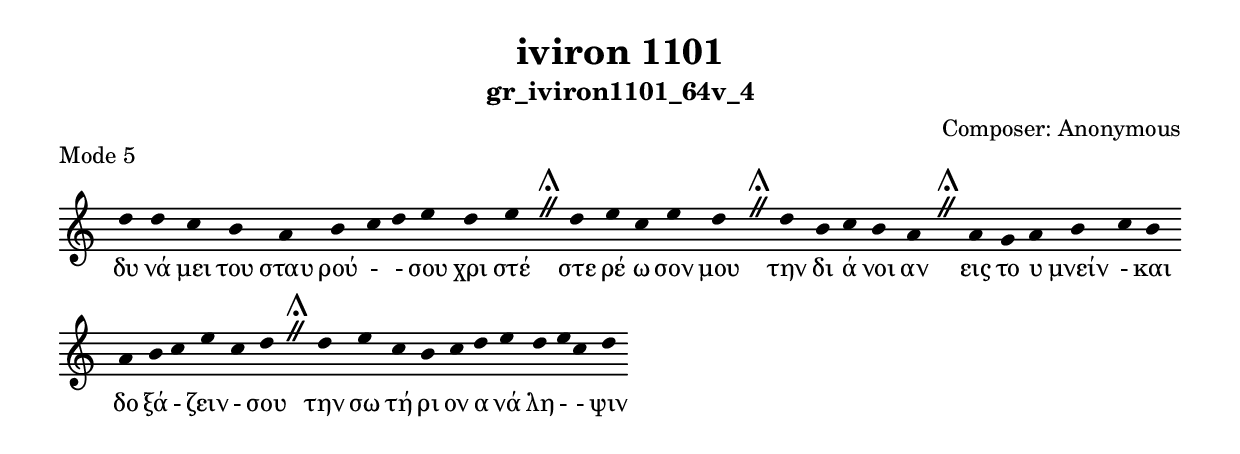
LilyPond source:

\include "gregorian.ly"

	\header {
 	  title = "iviron 1101"
	  subtitle = "gr_iviron1101_64v_4"
	  composer = "Composer: Αnonymous"
	  piece = "Mode 5"
	}

	chant = {
	  d''4 d''4 c''4 b'4 a'4 b'4 c''4 d''4 e''4 d''4 e''4 \divisioMaior
 d''4 e''4 c''4 e''4 d''4 \divisioMaior
 d''4 b'4 c''4 b'4 a'4 \divisioMaior
 a'4 g'4 a'4 b'4 c''4 b'4 a'4 b'4 c''4 e''4 c''4 d''4 \divisioMaior
 d''4 e''4 c''4 b'4 c''4 d''4 e''4 d''4 e''4 c''4 d''4\finalis
	}

	verba = \lyricmode {δυ νά μει του σταυ ρού -  - σου χρι στέ 
στε ρέ ω σον μου 
την δι ά νοι αν 
εις το υ μνείν - και δο ξά - ζειν - σου 
την σω τή ρι ον α νά λη -  - ψιν 
	}


	\score {
	  \new Staff <<
	  \new Voice = "melody" \chant
	  \new Lyrics = "one" \lyricsto melody \verba
	  >>
	  \layout {
	    \context {
	      \Staff
	      \remove "Time_signature_engraver"
	      \remove "Bar_engraver"
	    }
	    \context {
	      \Voice
	      \remove "Stem_engraver"
	    }
	  }
	}